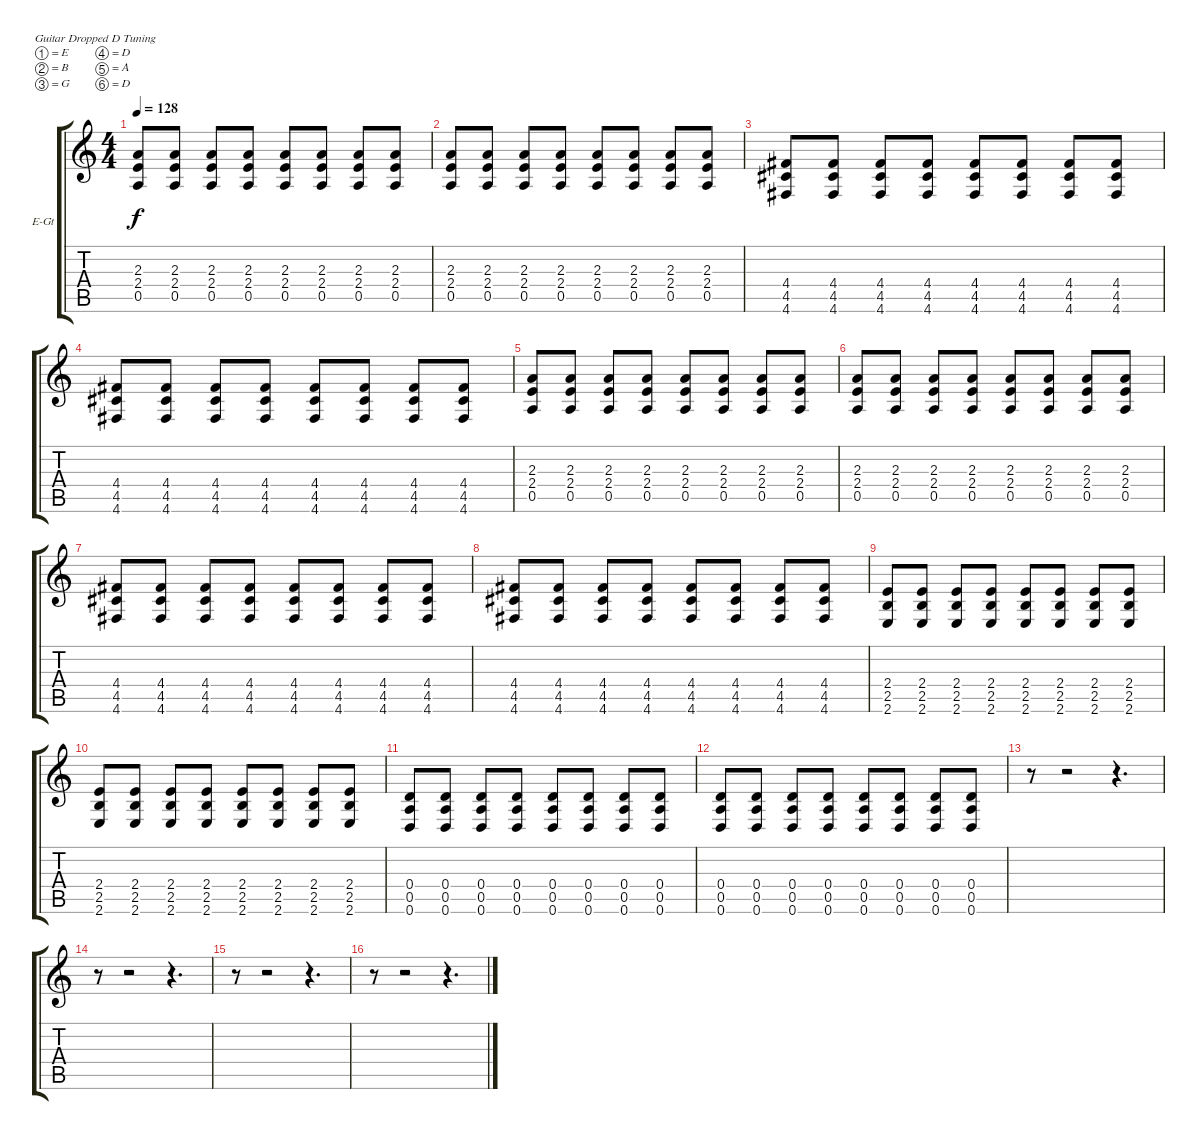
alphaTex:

\bracketExtendMode groupsimilarinstruments
\firstSystemTrackNameOrientation horizontal
\otherSystemsTrackNameOrientation horizontal
\track ("Overdriven-guitar (Richard)" "E-Gt") {instrument overdrivenguitar}
\staff {score tabs}
\tuning (E4 B3 G3 D3 A2 D2)
\ts (4 4)
\tempo 128
\clef g2
\ks c
(2.3 2.4 0.5).8{dy f} (2.3 2.4 0.5).8 (2.3 2.4 0.5).8 (2.3 2.4 0.5).8 (2.3 2.4 0.5).8 (2.3 2.4 0.5).8 (2.3 2.4 0.5).8 (2.3 2.4 0.5).8 |
(2.3 2.4 0.5).8 (2.3 2.4 0.5).8 (2.3 2.4 0.5).8 (2.3 2.4 0.5).8 (2.3 2.4 0.5).8 (2.3 2.4 0.5).8 (2.3 2.4 0.5).8 (2.3 2.4 0.5).8 |
(4.4 4.5 4.6).8 (4.4 4.5 4.6).8 (4.4 4.5 4.6).8 (4.4 4.5 4.6).8 (4.4 4.5 4.6).8 (4.4 4.5 4.6).8 (4.4 4.5 4.6).8 (4.4 4.5 4.6).8 |
(4.4 4.5 4.6).8 (4.4 4.5 4.6).8 (4.4 4.5 4.6).8 (4.4 4.5 4.6).8 (4.4 4.5 4.6).8 (4.4 4.5 4.6).8 (4.4 4.5 4.6).8 (4.4 4.5 4.6).8 |
(2.3 2.4 0.5).8 (2.3 2.4 0.5).8 (2.3 2.4 0.5).8 (2.3 2.4 0.5).8 (2.3 2.4 0.5).8 (2.3 2.4 0.5).8 (2.3 2.4 0.5).8 (2.3 2.4 0.5).8 |
(2.3 2.4 0.5).8 (2.3 2.4 0.5).8 (2.3 2.4 0.5).8 (2.3 2.4 0.5).8 (2.3 2.4 0.5).8 (2.3 2.4 0.5).8 (2.3 2.4 0.5).8 (2.3 2.4 0.5).8 |
(4.4 4.5 4.6).8 (4.4 4.5 4.6).8 (4.4 4.5 4.6).8 (4.4 4.5 4.6).8 (4.4 4.5 4.6).8 (4.4 4.5 4.6).8 (4.4 4.5 4.6).8 (4.4 4.5 4.6).8 |
(4.4 4.5 4.6).8 (4.4 4.5 4.6).8 (4.4 4.5 4.6).8 (4.4 4.5 4.6).8 (4.4 4.5 4.6).8 (4.4 4.5 4.6).8 (4.4 4.5 4.6).8 (4.4 4.5 4.6).8 |
(2.4 2.5 2.6).8 (2.4 2.5 2.6).8 (2.4 2.5 2.6).8 (2.4 2.5 2.6).8 (2.4 2.5 2.6).8 (2.4 2.5 2.6).8 (2.4 2.5 2.6).8 (2.4 2.5 2.6).8 |
(2.4 2.5 2.6).8 (2.4 2.5 2.6).8 (2.4 2.5 2.6).8 (2.4 2.5 2.6).8 (2.4 2.5 2.6).8 (2.4 2.5 2.6).8 (2.4 2.5 2.6).8 (2.4 2.5 2.6).8 |
(0.4 0.5 0.6).8 (0.4 0.5 0.6).8 (0.4 0.5 0.6).8 (0.4 0.5 0.6).8 (0.4 0.5 0.6).8 (0.4 0.5 0.6).8 (0.4 0.5 0.6).8 (0.4 0.5 0.6).8 |
(0.4 0.5 0.6).8 (0.4 0.5 0.6).8 (0.4 0.5 0.6).8 (0.4 0.5 0.6).8 (0.4 0.5 0.6).8 (0.4 0.5 0.6).8 (0.4 0.5 0.6).8 (0.4 0.5 0.6).8 |
r.8 r.2 r.4{d} |
r.8 r.2 r.4{d} |
r.8 r.2 r.4{d} |
r.8 r.2 r.4{d}
